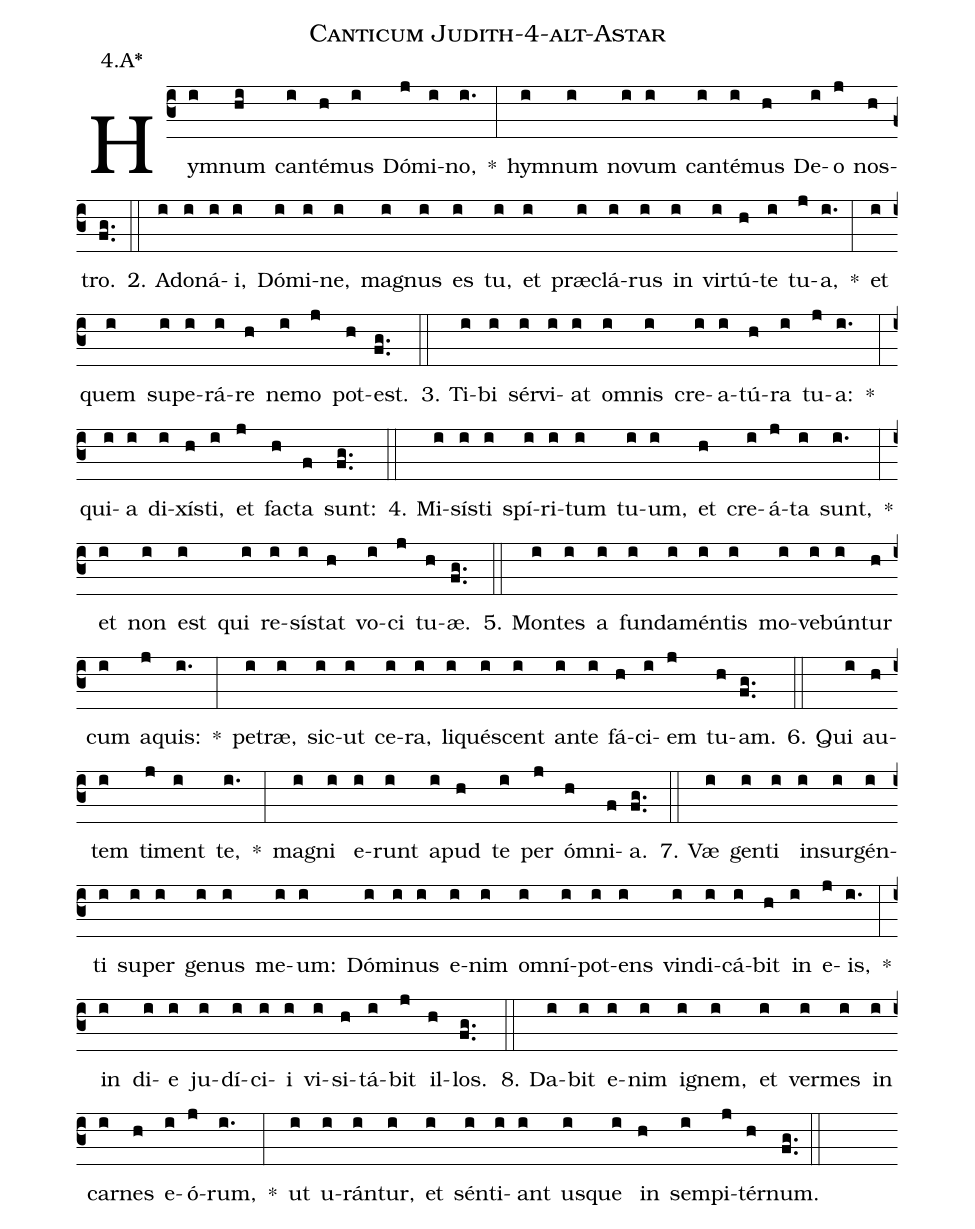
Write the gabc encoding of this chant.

name: Canticum Judith-4-alt-Astar;
annotation: 4.A*;
%%
(c3)Hym(i)num(hi) can(i)té(h)mus(i) Dó(j)mi(i)no,(i.) *(:) hym(i)num(i) no(i)vum(i) can(i)té(i)mus(h) De(i)o(j) nos(h)tro.(fg..) (::)
2. A(i)do(i)ná(i)i,(i) Dó(i)mi(i)ne,(i) ma(i)gnus(i) es(i) tu,(i) et(i) præ(i)clá(i)rus(i) in(i) vir(i)tú(h)te(i) tu(j)a,(i.) *(:) et(i) quem(i) su(i)pe(i)rá(i)re(h) ne(i)mo(j) pot(h)est.(fg..) (::)
3. Ti(i)bi(i) sér(i)vi(i)at(i) om(i)nis(i) cre(i)a(i)tú(h)ra(i) tu(j)a:(i.) *(:) qui(i)a(i) di(i)xís(h)ti,(i) et(j) fac(h)ta(f) sunt:(fg..) (::)
4. Mi(i)sís(i)ti(i) spí(i)ri(i)tum(i) tu(i)um,(i) et(h) cre(i)á(j)ta(i) sunt,(i.) *(:) et(i) non(i) est(i) qui(i) re(i)sís(i)tat(h) vo(i)ci(j) tu(h)æ.(fg..) (::)
5. Mon(i)tes(i) a(i) fun(i)da(i)mén(i)tis(i) mo(i)ve(i)bún(i)tur(h) cum(i) a(j)quis:(i.) *(:) pe(i)træ,(i) sic(i)ut(i) ce(i)ra,(i) li(i)qué(i)scent(i) an(i)te(i) fá(h)ci(i)em(j) tu(h)am.(fg..) (::)
6. Qui(i) au(h)tem(i) ti(j)ment(i) te,(i.) *(:) ma(i)gni(i) e(i)runt(i) a(i)pud(h) te(i) per(j) óm(h)ni(f)a.(fg..) (::)
7. Væ(i) gen(i)ti(i) in(i)sur(i)gén(i)ti(i) su(i)per(i) ge(i)nus(i) me(i)um:(i) Dó(i)mi(i)nus(i) e(i)nim(i) om(i)ní(i)pot(i)ens(i) vin(i)di(i)cá(i)bit(h) in(i) e(j)is,(i.) *(:) in(i) di(i)e(i) ju(i)dí(i)ci(i)i(i) vi(i)si(h)tá(i)bit(j) il(h)los.(fg..) (::)
8. Da(i)bit(i) e(i)nim(i) i(i)gnem,(i) et(i) ver(i)mes(i) in(i) car(i)nes(h) e(i)ó(j)rum,(i.) *(:) ut(i) u(i)rán(i)tur,(i) et(i) sén(i)ti(i)ant(i) us(i)que(i) in(h) sem(i)pi(j)tér(h)num.(fg..) (::)
